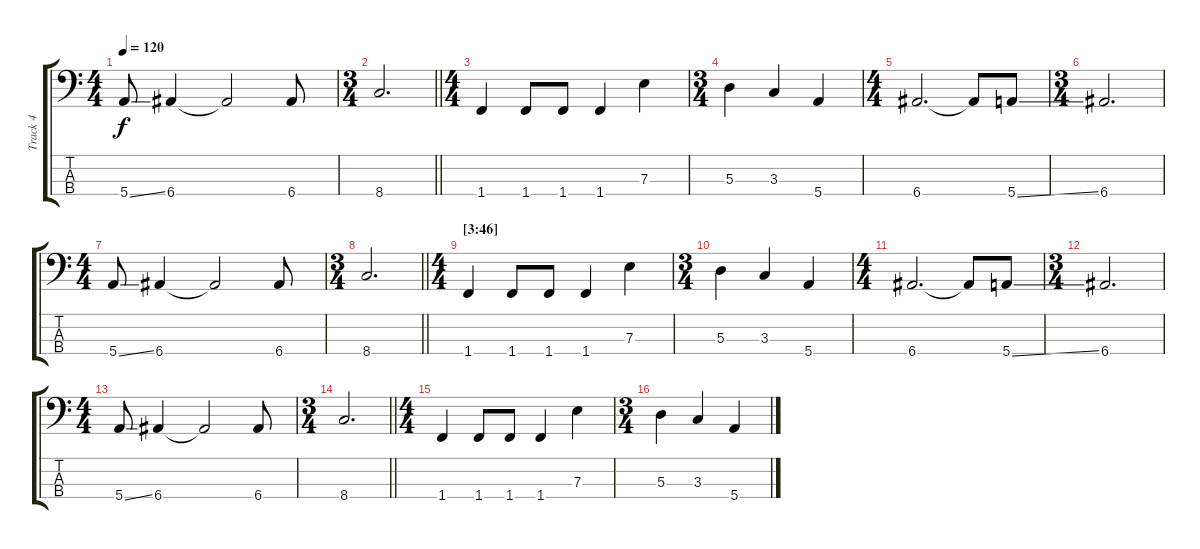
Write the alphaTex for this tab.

\track ("Track 4" "Track 4") {instrument electricbassfinger}
\staff {score tabs}
\tuning (G2 D2 A1 E1) {hide}
\ts (4 4)
\tempo 120
\clef f4
\ks c
5.4{ss}.8{dy f} 6.4.4 6.4{t}.2 6.4.8 |
\ts (3 4)
\barLineRight lightlight
8.4.2{d} |
\ts (4 4)
1.4.4 1.4.8 1.4.8 1.4.4 7.3.4 |
\ts (3 4)
5.3.4 3.3.4 5.4.4 |
\ts (4 4)
6.4.2{d} 6.4{t}.8 5.4{ss}.8 |
\ts (3 4)
6.4.2{d} |
\ts (4 4)
5.4{ss}.8 6.4.4 6.4{t}.2 6.4.8 |
\ts (3 4)
\barLineRight lightlight
8.4.2{d} |
\ts (4 4)
\section ("" "[3:46]")
1.4.4 1.4.8 1.4.8 1.4.4 7.3.4 |
\ts (3 4)
5.3.4 3.3.4 5.4.4 |
\ts (4 4)
6.4.2{d} 6.4{t}.8 5.4{ss}.8 |
\ts (3 4)
6.4.2{d} |
\ts (4 4)
5.4{ss}.8 6.4.4 6.4{t}.2 6.4.8 |
\ts (3 4)
\barLineRight lightlight
8.4.2{d} |
\ts (4 4)
1.4.4 1.4.8 1.4.8 1.4.4 7.3.4 |
\ts (3 4)
5.3.4 3.3.4 5.4.4
